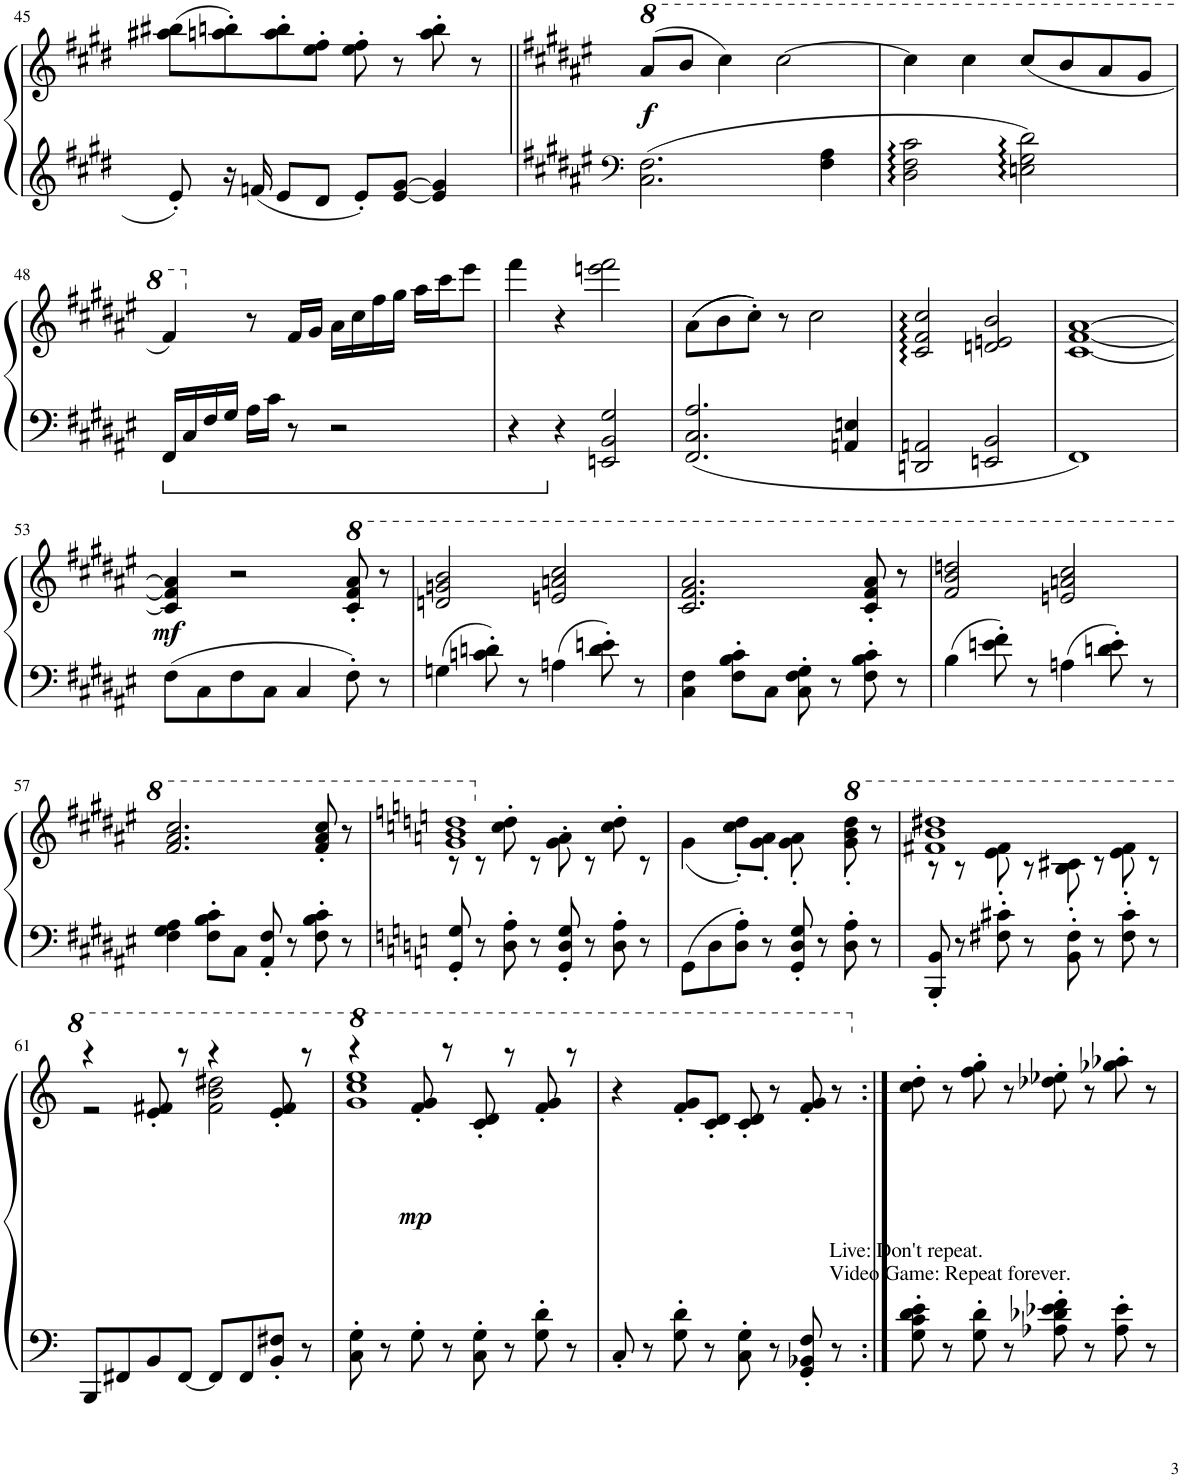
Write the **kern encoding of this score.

**kern	**kern	**dynam
*part1	*part1	*part1
*staff2	*staff1	*staff1/2
*I"Piano	*	*
*I'Pno.	*	*
!!LO:PB:g=z
*clefG2	*clefG2	*
*k[f#c#g#d#]	*k[f#c#g#d#]	*
*M4/4	*M4/4	*
=45	=45	=45
8e'/	(8aa#X\ 8bb#X\L	.
16r	8aan\' 8bbn\')	.
16fn/	.	.
8e/L	8aa\' 8bb\'	.
8d#/J	8ee\' 8ff#\'J	.
8e'/L	8ee\' 8ff#\'	.
[8e/ [8g#/J	8r	.
4e/] 4g#/]	8aa\' 8bb\'	.
.	8r	.
=46||	=46||	=46||
*clefF4	*	*
*k[f#c#g#d#a#e#]	*k[f#c#g#d#a#e#]	*
*	*8va	*
!	!	!LO:DY:b
2.C#\ 2.F#\	(8aa#/L	f
.	8bb/J	.
.	4ccc#\)	.
.	[2ccc#\	.
4F#\ 4A#\	.	.
=47	=47	=47
2D#\:: 2F#\:: 2c#\::	4ccc#\]	.
.	4ccc#\	.
2En\:: 2G#\:: 2d#\::	(8ccc#/L	.
.	8bb/	.
.	8aa#/	.
.	8gg#/J	.
!!LO:LB:g=z
=48	=48	=48
16FF#/LL	4ff#/)	.
16C#/	.	.
16F#/	.	.
16G#/JJ	.	.
*	*X8va	*
16A#\LL	8r	.
16c#\JJ	.	.
8r	16f#/LL	.
.	16g#/JJ	.
2r	16a#\LL	.
.	16cc#\	.
.	16ff#\	.
.	16gg#\JJ	.
.	16aa#\LL	.
.	16ccc#\J	.
.	8eee#\J	.
=49	=49	=49
4r	4fff#\	.
4r	4r	.
2EEn/ 2BB/ 2G#/	2eeen\ 2fff#\	.
=50	=50	=50
2.FF#/ 2.C#/ 2.A#/	((8a#\L	.
.	8b\	.
.	8cc#'\J))	.
.	8r	.
.	2cc#\	.
4AAn/ 4En/	.	.
=51	=51	=51
2DDn/ 2AAn/	2c#/:: 2f#/:: 2cc#/::	.
2EEn/ 2BB/	2dn/ 2en/ 2b/	.
=52	=52	=52
1FF#	[1c# [1f# [1a#	.
!!LO:LB:g=z
=53	=53	=53
!	!	!LO:DY:b
8F#\L	4c#/] 4f#/] 4a#/]	mf
8C#\	.	.
8F#\	2r	.
8C#\J	.	.
4C#/	.	.
*	*8va	*
8F#'\	8cc#/' 8ff#/' 8aa#/'	.
8r	8r	.
=54	=54	=54
4Gn\	2ddn/ 2ggn/ 2bb/	.
8cn\' 8dn\'	.	.
8r	.	.
4An\	2een/ 2aan/ 2ccc#/	.
8d\' 8en\'	.	.
8r	.	.
=55	=55	=55
4C#\ 4F#\	2.cc#/ 2.ff#/ 2.aa#/	.
8F#\' 8B\' 8c#\'L	.	.
8C#\J	.	.
8C#\' 8F#\' 8G#\'	.	.
8r	.	.
8F#\' 8B\' 8c#\'	8cc#/' 8ff#/' 8aa#/'	.
8r	8r	.
=56	=56	=56
4B\	2ff#/ 2bb/ 2dddn/	.
8en\' 8f#\'	.	.
8r	.	.
4An\	2een/ 2aan/ 2ccc#/	.
8dn\' 8e\'	.	.
8r	.	.
!!LO:LB:g=z
=57	=57	=57
4F#\ 4G#\ 4A#\	2.ff#/ 2.aa#/ 2.ccc#/	.
8F#\' 8B\' 8c#\'L	.	.
8C#\J	.	.
8AA#/' 8F#/'	.	.
8r	.	.
8F#\' 8B\' 8c#\'	8ff#/' 8aa#/' 8ccc#/'	.
8r	8r	.
=58	=58	=58
*k[]	*k[]	*
*	*^	*
8GG/' 8G/'	1gg 1bb 1ddd	8r	.
*	*X8va	*	*
8r	.	8r	.
8D\' 8A\'	.	8cc\'> 8dd\'>	.
8r	.	8r	.
8GG/' 8D/' 8G/'	.	8g\'> 8a\'>	.
8r	.	8r	.
8D\' 8A\'	.	8cc\'> 8dd\'>	.
8r	.	8r	.
=59	=59	=59	=59
8GG\L	2.ryy	(4g\	.
8D\	.	.	.
8D\' 8A\'J	.	8cc\' 8dd\'L)	.
8r	.	8g\' 8a\'J	.
8GG/' 8D/' 8G/'	.	8g\' 8a\'	.
8r	.	4.ryy	.
*	*8va	*	*
8D\' 8A\'	8gg\'< 8bb\'< 8ddd\'<	.	.
8r	8r	.	.
=60	=60	=60	=60
*k[]	*k[]	*	*
8BBB/' 8BB/'	1ff#X 1bb 1ddd#X	8r	.
8r	.	8r	.
8F#X\' 8c#X\'	.	8ee\'< 8ff#\'<	.
8r	.	8r	.
8BB\' 8F#\'	.	8b\'< 8cc#X\'<	.
8r	.	8r	.
8F#\' 8c#\'	.	8ee\'< 8ff#\'<	.
8r	.	8r	.
!!LO:LB:g=z	!!
=61	=61	=61	=61
8BBB/L	4r	2r	.
8FF#X/	.	.	.
8BB/	8ee/'< 8ff#X/'<	.	.
[8FF#/J	8r	.	.
8FF#/L]	4r	2ff#\ 2bb\ 2ddd#X\	.
8FF#/	.	.	.
8BB/' 8F#X/'J	8ee/'< 8ff#/'<	.	.
8r	8r	.	.
=62	=62	=62	=62
*k[]	*k[]	*	*
*	*8va	*	*
8C\' 8G\'	4r	1gg 1ccc 1eee	.
8r	.	.	.
!	!	!	!LO:DY:b
8G'\	8f/'< 8g/'<	.	mp
8r	8r	.	.
8C\' 8G\'	8c/'< 8d/'<	.	.
8r	8r	.	.
8G\' 8d\'	8f/'< 8g/'<	.	.
8r	8r	.	.
*	*v	*v	*
=63	=63	=63
*	*X8va	*
8C'/	4r	.
8r	.	.
8G\' 8d\'	8f/' 8g/'L	.
8r	8c/' 8d/'J	.
8C\' 8G\'	8c/' 8d/'	.
8r	8r	.
8GG/' 8BB-X/' 8F/'	8f/' 8g/'	.
!	!LO:TX:b:t=Live&colon; Don't repeat.	!
!	!LO:TX:b:t=Video Game&colon; Repeat forever.	!
8r	8r	.
=64:|!	=64:|!	=64:|!
*	*X8va	*
8G\' 8c\' 8d\' 8e\'	8cc\' 8dd\'	.
8r	8r	.
8G\' 8d\'	8ff\' 8gg\'	.
8r	8r	.
8A-X\' 8d-X\' 8e-X\' 8f\'	8dd-X\' 8ee-X\'	.
8r	8r	.
8A-\' 8e-\'	8gg-X\' 8aa-X\'	.
8r	8r	.
=	=	=
*-	*-	*-
